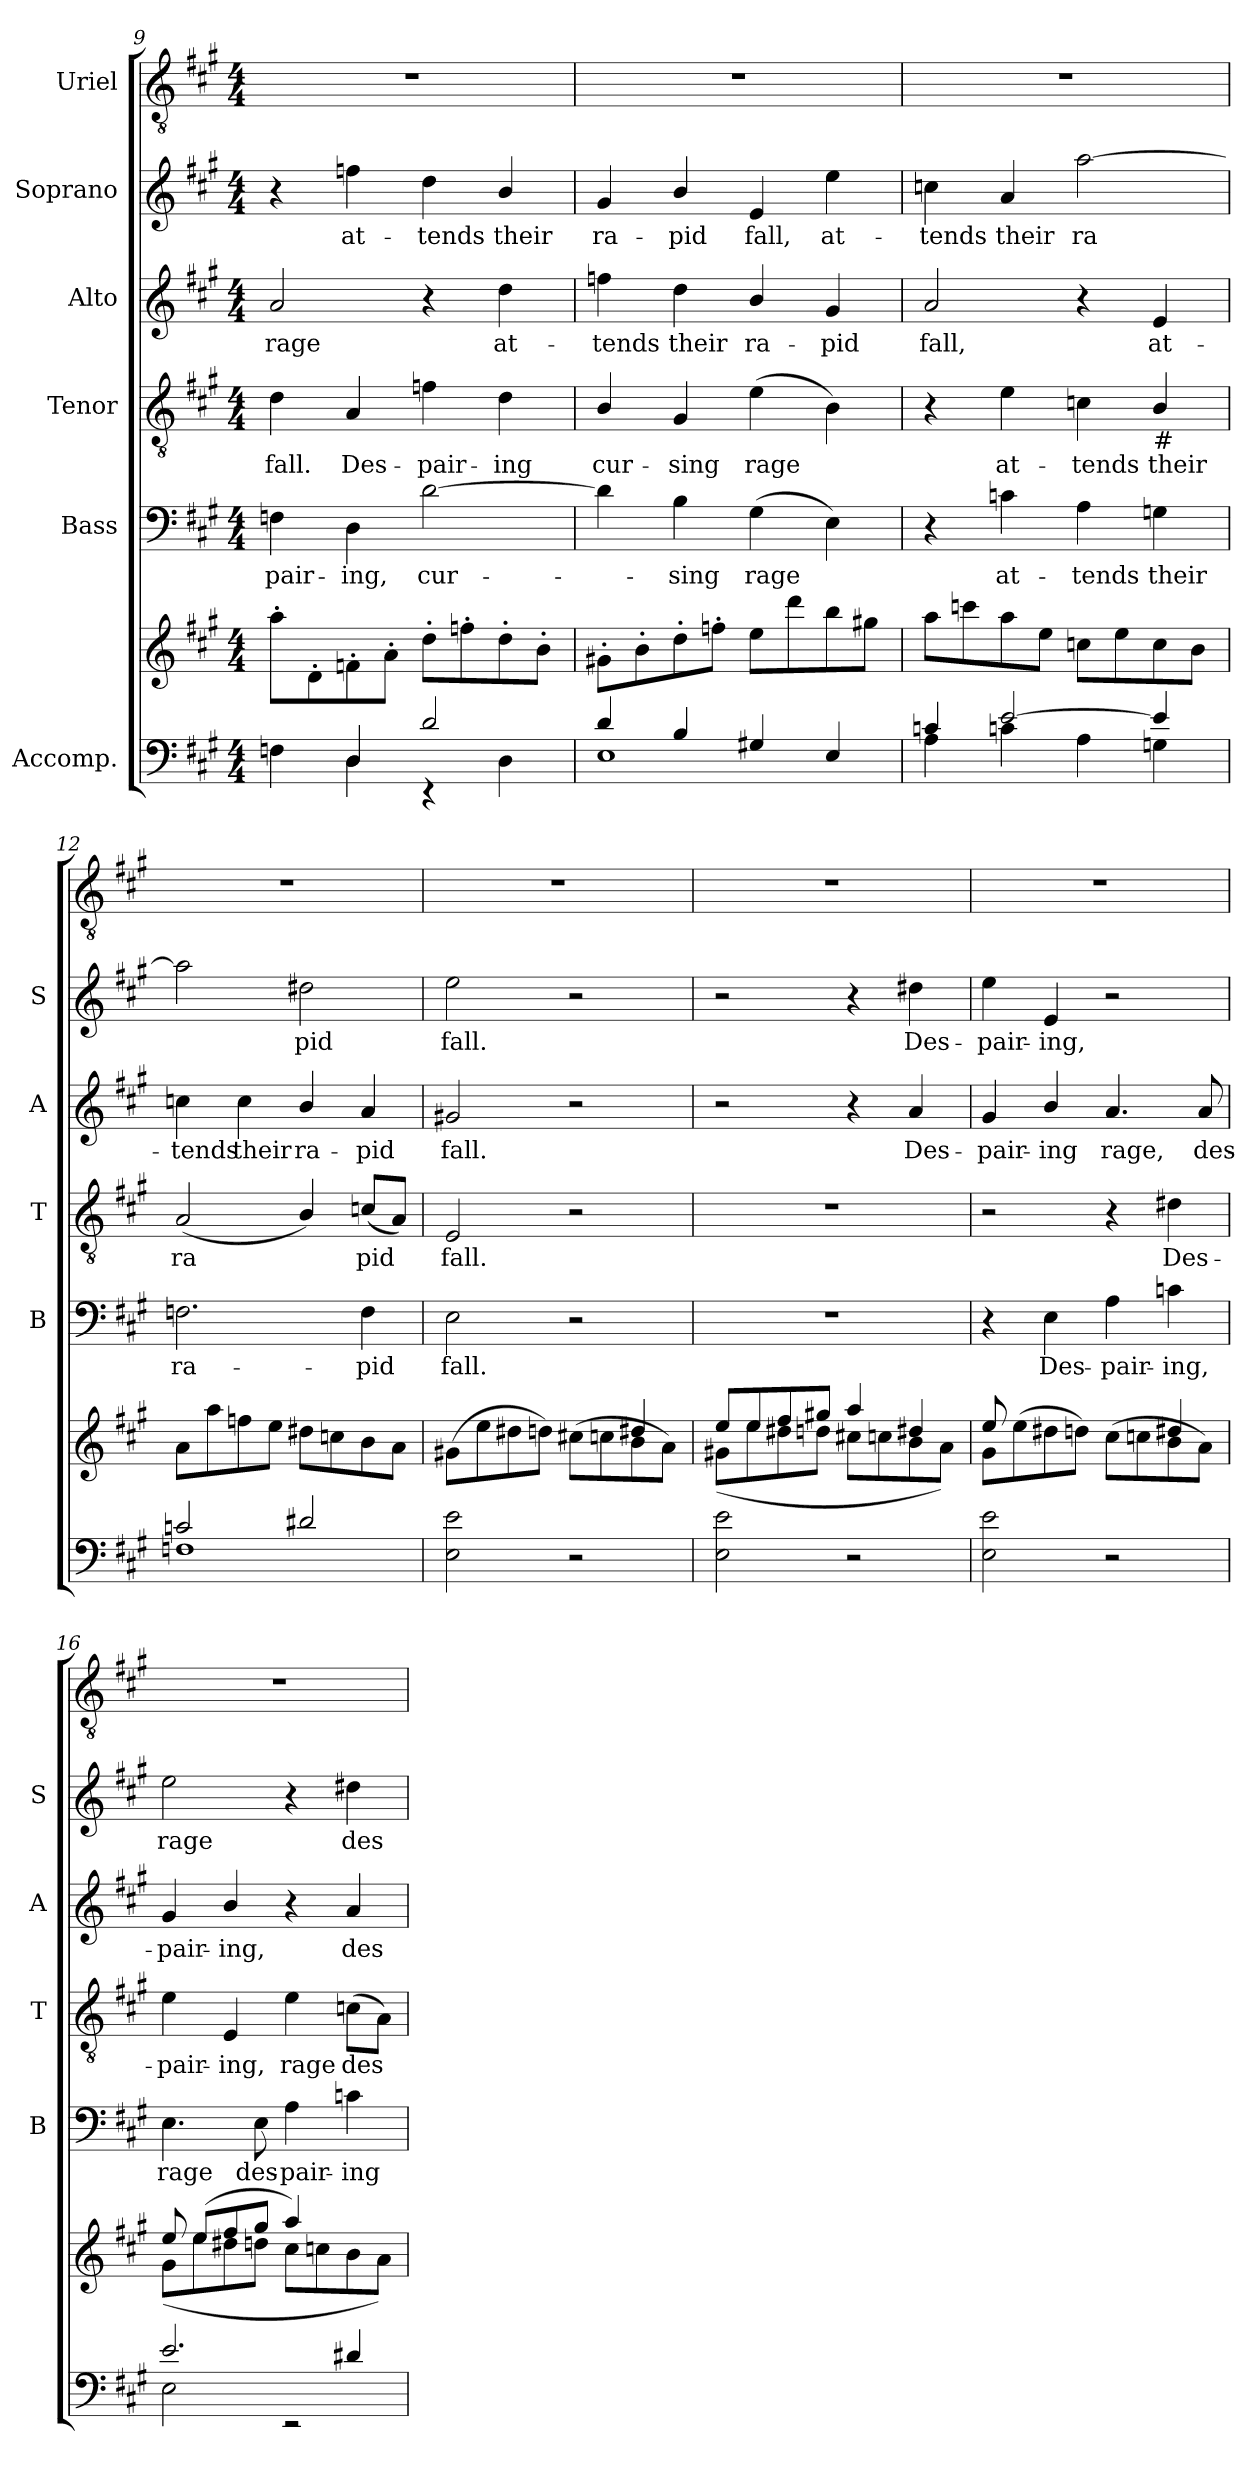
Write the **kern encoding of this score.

**kern	**kern	**kern	**text	**kern	**text	**kern	**text	**kern	**text	**kern
*part6	*part6	*part5	*part5	*part4	*part4	*part3	*part3	*part2	*part2	*part1
*staff7	*staff6	*staff5	*staff5	*staff4	*staff4	*staff3	*staff3	*staff2	*staff2	*staff1
*I"Accomp.	*	*I"Bass	*	*I"Tenor	*	*I"Alto	*	*I"Soprano	*	*I"Uriel
*	*	*I'B	*	*I'T	*	*I'A	*	*I'S	*	*
*clefF4	*clefG2	*clefF4	*	*clefGv2	*	*clefG2	*	*clefG2	*	*clefGv2
*k[f#c#g#]	*k[f#c#g#]	*k[f#c#g#]	*	*k[f#c#g#]	*	*k[f#c#g#]	*	*k[f#c#g#]	*	*k[f#c#g#]
*A:	*A:	*A:	*	*A:	*	*A:	*	*A:	*	*A:
*M4/4	*M4/4	*M4/4	*	*M4/4	*	*M4/4	*	*M4/4	*	*M4/4
=9	=9	=9	=9	=9	=9	=9	=9	=9	=9	=9
*^	*	*	*	*	*	*	*	*	*	*
!	!	!	!	!LO:LY:b	!	!LO:LY:b	!	!LO:LY:b	!	!	!
4Fn\	4ryy	8aa'>\L	4Fn\	-pair-	4d\	fall.	2a/	rage	4r	.	1r
.	.	8d'>\	.	.	.	.	.	.	.	.	.
!	!	!	!	!LO:LY:b	!	!LO:LY:b	!	!	!	!LO:LY:b	!
4D/	4D\	8fn'>\	4D\	-ing,	4A/	Des-	.	.	4ffn\	at-	.
.	.	8a'>\J	.	.	.	.	.	.	.	.	.
!	!	!	!	!LO:LY:b	!	!LO:LY:b	!	!	!	!LO:LY:b	!
2d/	4rEE	8dd'>\L	[2d\	cur-	4fn\	-pair-	4r	.	4dd\	-tends	.
.	.	8ffn'>\	.	.	.	.	.	.	.	.	.
!	!	!	!	!	!	!LO:LY:b	!	!LO:LY:b	!	!LO:LY:b	!
.	4D\	8dd'>\	.	.	4d\	-ing	4dd\	at-	4b/	their	.
.	.	8b'>\J	.	.	.	.	.	.	.	.	.
=10	=10	=10	=10	=10	=10	=10	=10	=10	=10	=10	=10
!	!	!	!	!	!	!LO:LY:b	!	!LO:LY:b	!	!LO:LY:b	!
4d/	1E	8g#X'>\L	4d\]	.	4B/	cur-	4ffn\	-tends	4g#/	ra-	1r
.	.	8b'>\	.	.	.	.	.	.	.	.	.
!	!	!	!	!LO:LY:b	!	!LO:LY:b	!	!LO:LY:b	!	!LO:LY:b	!
4B/	.	8dd'>\	4B\	-sing	4G#/	-sing	4dd\	their	4b/	-pid	.
.	.	8ffn'>\J	.	.	.	.	.	.	.	.	.
!	!	!	!	!LO:LY:b	!	!LO:LY:b	!	!LO:LY:b	!	!LO:LY:b	!
4G#X/	.	8ee\L	(>4G#\	rage	(>4e\	rage	4b/	ra-	4e/	fall,	.
.	.	8ddd\	.	.	.	.	.	.	.	.	.
!	!	!	!	!	!	!	!	!LO:LY:b	!	!LO:LY:b	!
4E/	.	8bb\	4E\)	.	4B\)	.	4g#/	-pid	4ee\	at-	.
.	.	8gg#X\J	.	.	.	.	.	.	.	.	.
!!LO:LB:g=z
=11	=11	=11	=11	=11	=11	=11	=11	=11	=11	=11	=11
*	*	*^	*	*	*	*	*	*	*	*	*
!	!	!	!	!	!	!	!	!	!LO:LY:b	!	!LO:LY:b	!
4cn/	4A\	8aa\L	2ryy	4r	.	4r	.	2a/	fall,	4ccn\	-tends	1r
.	.	8cccn\	.	.	.	.	.	.	.	.	.	.
!	!	!	!	!	!LO:LY:b	!	!LO:LY:b	!	!	!	!LO:LY:b	!
[>2e/	4cn\	8aa\	.	4cn\	at-	4e\	at-	.	.	4a/	their	.
.	.	8ee\J	.	.	.	.	.	.	.	.	.	.
!	!	!	!	!	!LO:LY:b	!	!LO:LY:b	!	!	!	!LO:LY:b	!
.	4A\	8ccn\L	2ryy	4A\	-tends	4cn\	-tends	4r	.	[2aa\	ra­	.
.	.	8ee\	.	.	.	.	.	.	.	.	.	.
!	!	!	!	!	!	!LO:TX:b:t=#	!	!	!	!	!	!
!	!	!	!	!	!LO:LY:b	!	!LO:LY:b	!	!LO:LY:b	!	!	!
4e/]	4Gn\	8cc\	.	4Gn\	their	4B/	their	4e/	at-	.	.	.
.	.	8b\J	.	.	.	.	.	.	.	.	.	.
=12	=12	=12	=12	=12	=12	=12	=12	=12	=12	=12	=12	=12
!	!	!	!	!	!LO:LY:b	!	!LO:LY:b	!	!LO:LY:b	!	!	!
2cn/	1Fn	8a\L	2ryy	2.Fn\	ra-	(<2A/	ra­	4ccn\	-tends	2aa\]	.	1r
.	.	8aa\	.	.	.	.	.	.	.	.	.	.
!	!	!	!	!	!	!	!	!	!LO:LY:b	!	!	!
.	.	8ffn\	.	.	.	.	.	4cc\	their	.	.	.
.	.	8ee\J	.	.	.	.	.	.	.	.	.	.
!	!	!	!	!	!	!	!	!	!LO:LY:b	!	!LO:LY:b	!
2d#X/	.	8dd#X\L	2ryy	.	.	4B/)	.	4b/	ra-	2dd#X\	pid	.
.	.	8ccn\	.	.	.	.	.	.	.	.	.	.
!	!	!	!	!	!LO:LY:b	!	!LO:LY:b	!	!LO:LY:b	!	!	!
.	.	8b\	.	4F\	-pid	(<8cn/L	pid	4a/	-pid	.	.	.
.	.	8a\J	.	.	.	8A/J)	.	.	.	.	.	.
=13	=13	=13	=13	=13	=13	=13	=13	=13	=13	=13	=13	=13
!	!	!	!	!	!LO:LY:b	!	!LO:LY:b	!	!LO:LY:b	!	!LO:LY:b	!
2E\ 2e\	2ryy	(>8g#X\L	2ryy	2E\	fall.	2E/	fall.	2g#X/	fall.	2ee\	fall.	1r
.	.	8ee\	.	.	.	.	.	.	.	.	.	.
.	.	8dd#X\	.	.	.	.	.	.	.	.	.	.
.	.	8ddn\J)	.	.	.	.	.	.	.	.	.	.
2r	2ryy	4ryy	(<8cc#X\L	2r	.	2r	.	2r	.	2r	.	.
.	.	.	8ccn\	.	.	.	.	.	.	.	.	.
.	.	4dd#X/	8b\	.	.	.	.	.	.	.	.	.
.	.	.	8a\J)	.	.	.	.	.	.	.	.	.
=14	=14	=14	=14	=14	=14	=14	=14	=14	=14	=14	=14	=14
2E\ 2e\	2ryy	8ee/L	(<8g#X\L	1r	.	1r	.	2r	.	2r	.	1r
.	.	8ee/	8ee\	.	.	.	.	.	.	.	.	.
.	.	8ff#/	8dd#X\	.	.	.	.	.	.	.	.	.
.	.	8gg#X/J	8ddn\J	.	.	.	.	.	.	.	.	.
2r	2ryy	4aa/	8cc#X\L	.	.	.	.	4r	.	4r	.	.
.	.	.	8ccn\	.	.	.	.	.	.	.	.	.
!	!	!	!	!	!	!	!	!	!LO:LY:b	!	!LO:LY:b	!
.	.	4dd#X/	8b\	.	.	.	.	4a/	Des-	4dd#X\	Des-	.
.	.	.	8a\J)	.	.	.	.	.	.	.	.	.
=15	=15	=15	=15	=15	=15	=15	=15	=15	=15	=15	=15	=15
!	!	!	!	!	!	!	!	!	!LO:LY:b	!	!LO:LY:b	!
2E\ 2e\	2ryy	8ee/	8g#\L	4r	.	2r	.	4g#/	-pair-	4ee\	-pair-	1r
.	.	8ryy	(<8ee\	.	.	.	.	.	.	.	.	.
!	!	!	!	!	!LO:LY:b	!	!	!	!LO:LY:b	!	!LO:LY:b	!
.	.	4ryy	8dd#X\	4E\	Des-	.	.	4b/	-ing	4e/	-ing,	.
.	.	.	8ddn\J)	.	.	.	.	.	.	.	.	.
!	!	!	!	!	!LO:LY:b	!	!	!	!LO:LY:b	!	!	!
2r	2ryy	4ryy	(<8cc#\L	4A\	-pair-	4r	.	4.a/	rage,	2r	.	.
.	.	.	8ccn\	.	.	.	.	.	.	.	.	.
!	!	!	!	!	!LO:LY:b	!	!LO:LY:b	!	!	!	!	!
.	.	4dd#X/	8b\	4cn\	-ing,	4d#X\	Des-	.	.	.	.	.
!	!	!	!	!	!	!	!	!	!LO:LY:b	!	!	!
.	.	.	8a\J)	.	.	.	.	8a/	des-	.	.	.
!!LO:PB:g=z
=16	=16	=16	=16	=16	=16	=16	=16	=16	=16	=16	=16	=16
!	!	!	!	!	!LO:LY:b	!	!LO:LY:b	!	!LO:LY:b	!	!LO:LY:b	!
2.e/	2E\	8ee/	(<8g#\L	4.E\	rage	4e\	-pair-	4g#/	-pair-	2ee\	rage	1r
.	.	(>8ee/L	8ee\	.	.	.	.	.	.	.	.	.
!	!	!	!	!	!	!	!LO:LY:b	!	!LO:LY:b	!	!	!
.	.	8ff#/	8dd#X\	.	.	4E/	-ing,	4b/	-ing,	.	.	.
!	!	!	!	!	!LO:LY:b	!	!	!	!	!	!	!
.	.	8gg#/J	8ddn\J	8E\	des-	.	.	.	.	.	.	.
!	!	!	!	!	!LO:LY:b	!	!LO:LY:b	!	!	!	!	!
.	2rEE	4aa/)	8cc#\L	4A\	-pair-	4e\	rage	4r	.	4r	.	.
.	.	.	8ccn\	.	.	.	.	.	.	.	.	.
!	!	!	!	!	!LO:LY:b	!	!LO:LY:b	!	!LO:LY:b	!	!LO:LY:b	!
4d#X/	.	4ryy	8b\	4cn\	-ing	(>8cn\L	des­	4a/	des-	4dd#X\	des-	.
.	.	.	8a\J)	.	.	8A\J)	.	.	.	.	.	.
*v	*v	*	*	*	*	*	*	*	*	*	*	*
*	*v	*v	*	*	*	*	*	*	*	*	*
=	=	=	=	=	=	=	=	=	=	=
*-	*-	*-	*-	*-	*-	*-	*-	*-	*-	*-
